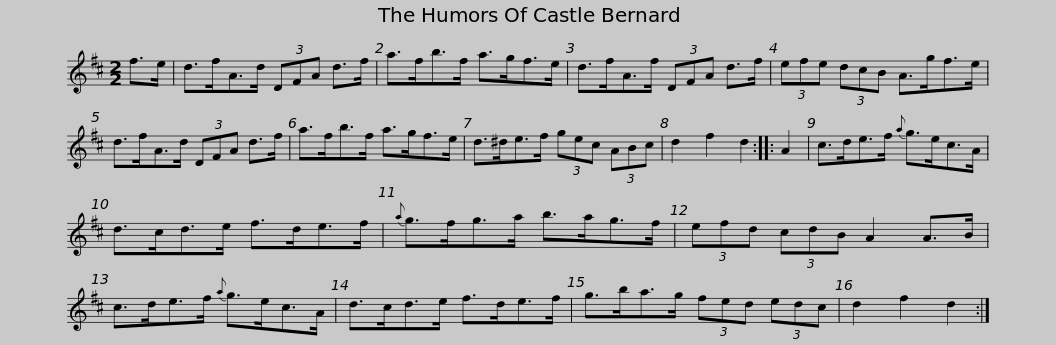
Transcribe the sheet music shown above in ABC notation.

X:1
L:1/8
M:2/2
I:linebreak $
K:D
V:1 treble
V:1
 f>e | d>fA>d (3DFA d>f | a>fb>f a>gf>e | d>fA>f (3DFA d>f | (3efe (3dcB A>gf>e |$ %5
 d>fA>d (3DFA d>f | a>fb>f a>gf>e | d>^de>f (3gec (3ABc | d2 f2 d2 :: A2 |$ %10
 c>de>f{a} g>ec>A | d>cd>e f>de>f |{a} g>fg>a b>ag>f | (3efd (3cdB A2 A>B |$ c>de>f{a} g>ec>A | %15
 d>cd>e f>de>f | g>ba>g (3fed (3edc | d2 f2 d2 :| %18
